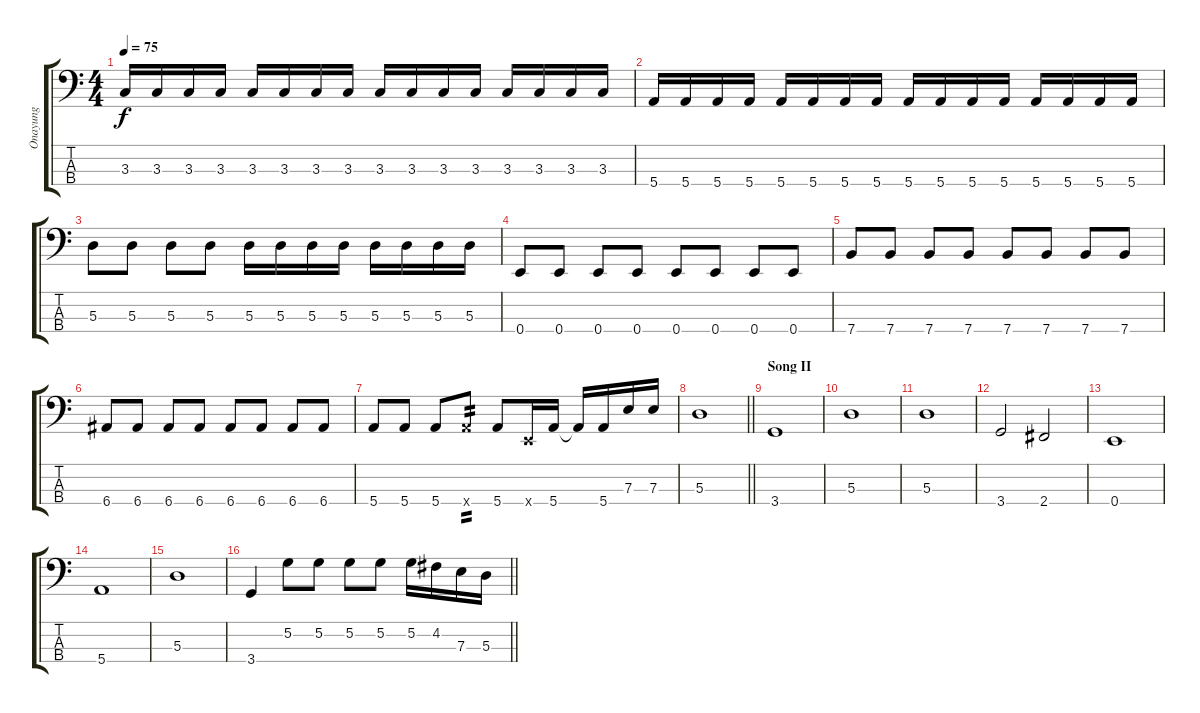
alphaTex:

\track ("Onayung" "Onayung") {instrument electricbassfinger}
\staff {score tabs}
\tuning (G2 D2 A1 E1) {hide}
\ts (4 4)
\tempo 75
\clef f4
\ks c
3.3.16{dy f} 3.3.16 3.3.16 3.3.16 3.3.16 3.3.16 3.3.16 3.3.16 3.3.16 3.3.16 3.3.16 3.3.16 3.3.16 3.3.16 3.3.16 3.3.16 |
5.4.16 5.4.16 5.4.16 5.4.16 5.4.16 5.4.16 5.4.16 5.4.16 5.4.16 5.4.16 5.4.16 5.4.16 5.4.16 5.4.16 5.4.16 5.4.16 |
5.3.8 5.3.8 5.3.8 5.3.8 5.3.16 5.3.16 5.3.16 5.3.16 5.3.16 5.3.16 5.3.16 5.3.16 |
0.4.8 0.4.8 0.4.8 0.4.8 0.4.8 0.4.8 0.4.8 0.4.8 |
7.4.8 7.4.8 7.4.8 7.4.8 7.4.8 7.4.8 7.4.8 7.4.8 |
6.4.8 6.4.8 6.4.8 6.4.8 6.4.8 6.4.8 6.4.8 6.4.8 |
5.4.8 5.4.8 5.4.8 5.4{x}.8{tp 2} 5.4.8 0.4{x}.16 5.4.16 5.4{t}.16 5.4.16 7.3.16 7.3.16 |
\barLineRight lightlight
5.3.1 |
\section ("" "Song II")
3.4.1 |
5.3.1 |
5.3.1 |
3.4.2 2.4.2 |
0.4.1 |
5.4.1 |
5.3.1 |
\barLineRight lightlight
3.4.4 5.2.8 5.2.8 5.2.8 5.2.8 5.2.16 4.2.16 7.3.16 5.3.16
